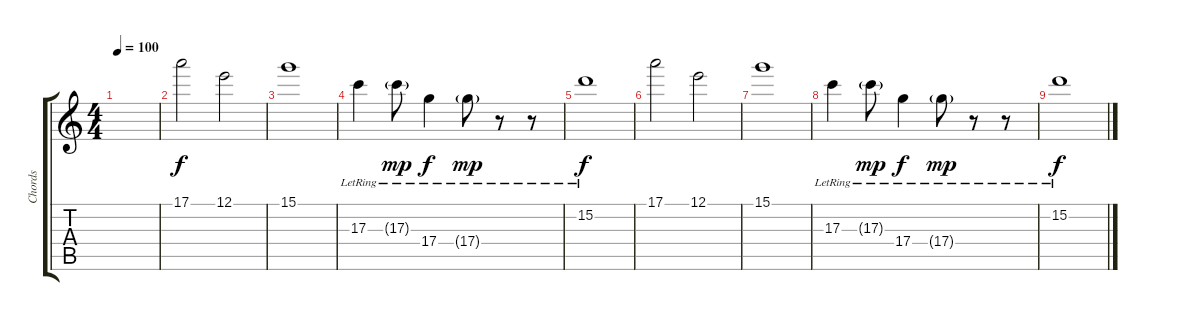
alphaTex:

\track ("Chords" "Chords") {instrument overdrivenguitar}
\staff {score tabs}
\tuning (E4 B3 G3 D3 A2 E2) {hide}
\ts (4 4)
\tempo 100
\clef g2
\ks c
|
17.1.2 12.1.2 |
15.1.1 |
17.3{lr}.4 17.3{g lr}.8{dy mp} 17.4{lr}.4{dy f} 17.4{g lr}.8{dy mp} r.8 r.8 |
15.2{lr}.1{dy f} |
17.1.2 12.1.2 |
15.1.1 |
17.3{lr}.4 17.3{g lr}.8{dy mp} 17.4{lr}.4{dy f} 17.4{g lr}.8{dy mp} r.8 r.8 |
15.2{lr}.1{dy f}
